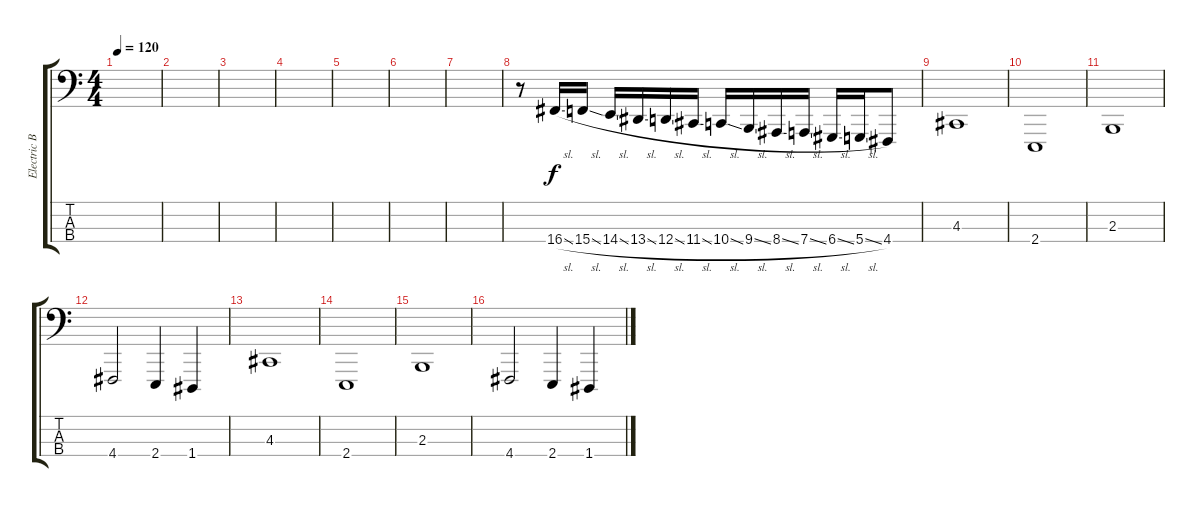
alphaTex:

\track ("Electric Bass" "Electric B") {instrument brightacousticpiano}
\staff {score tabs}
\tuning (G2 D2 A1 D1) {hide}
\ts (4 4)
\tempo 120
\clef f4
\ks c
|
|
|
|
|
|
|
r.8 16.4{sl}.16 15.4{sl}.16 14.4{sl}.16 13.4{sl}.16 12.4{sl}.16 11.4{sl}.16 10.4{sl}.16 9.4{sl}.16 8.4{sl}.16 7.4{sl}.16 6.4{sl}.16 5.4{sl}.16 4.4.8 |
4.3.1 |
2.4.1 |
2.3.1 |
4.4.2 2.4.4 1.4.4 |
4.3.1 |
2.4.1 |
2.3.1 |
4.4.2 2.4.4 1.4.4
